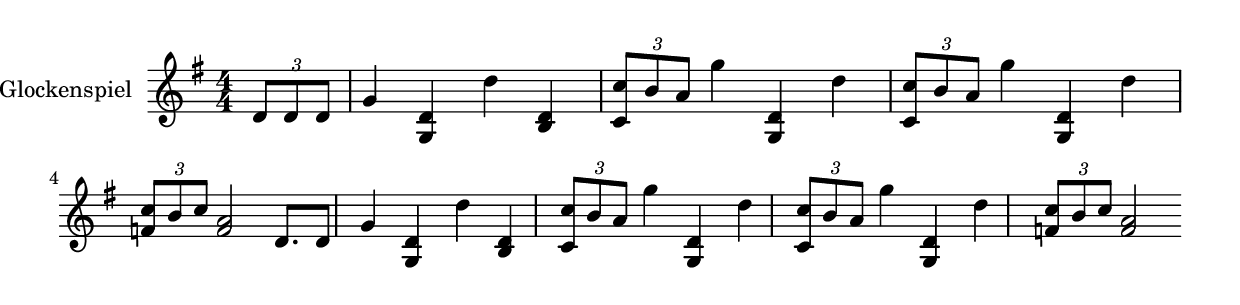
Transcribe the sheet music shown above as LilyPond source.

%---------------------------------------------------------------------
% DESCRIPTION
% Glockenspiel arrangement for Star Wars Main Theme in G.
% Outputs pdf of sheet music and midi file.
%
% USAGE
% lilypond name-of-file.ly
%
% CREATED BY
% rebecca
% July 2021
%---------------------------------------------------------------------


% replace with version of lilypond
\version "2.20.0"


% little-glock is a variable name, replace with "upper" or anything else
little-glock = \relative c' {
            \clef treble
            \key  g \major
            \numericTimeSignature \time 4/4

   % song starts here
   \partial 4 \tuplet 3/2 { d8[ d d] } |
   
   g4 <d g,> d' <d, b> |
   \tuplet 3/2 { <c' c,>8 b a } g'4 <d, g,> d'
   \tuplet 3/2 { <c  c,>8 b a } g'4 <d, g,> d'
   \tuplet 3/2 { <c  f,>8 b c } <f, a>2

   d8. d8 |
   g4 <d g,> d' <d, b> |
   \tuplet 3/2 { <c' c,>8 b a } g'4 <d, g,> d'
   \tuplet 3/2 { <c  c,>8 b a } g'4 <d, g,> d'
   \tuplet 3/2 { <c  f,>8 b c } <f, a>2


}



\score {
  \new PianoStaff <<
    \set PianoStaff.instrumentName = #"Glockenspiel  "
    \new Staff = "little-glock" \little-glock
  >>
  \layout { }
  \midi { }
}
